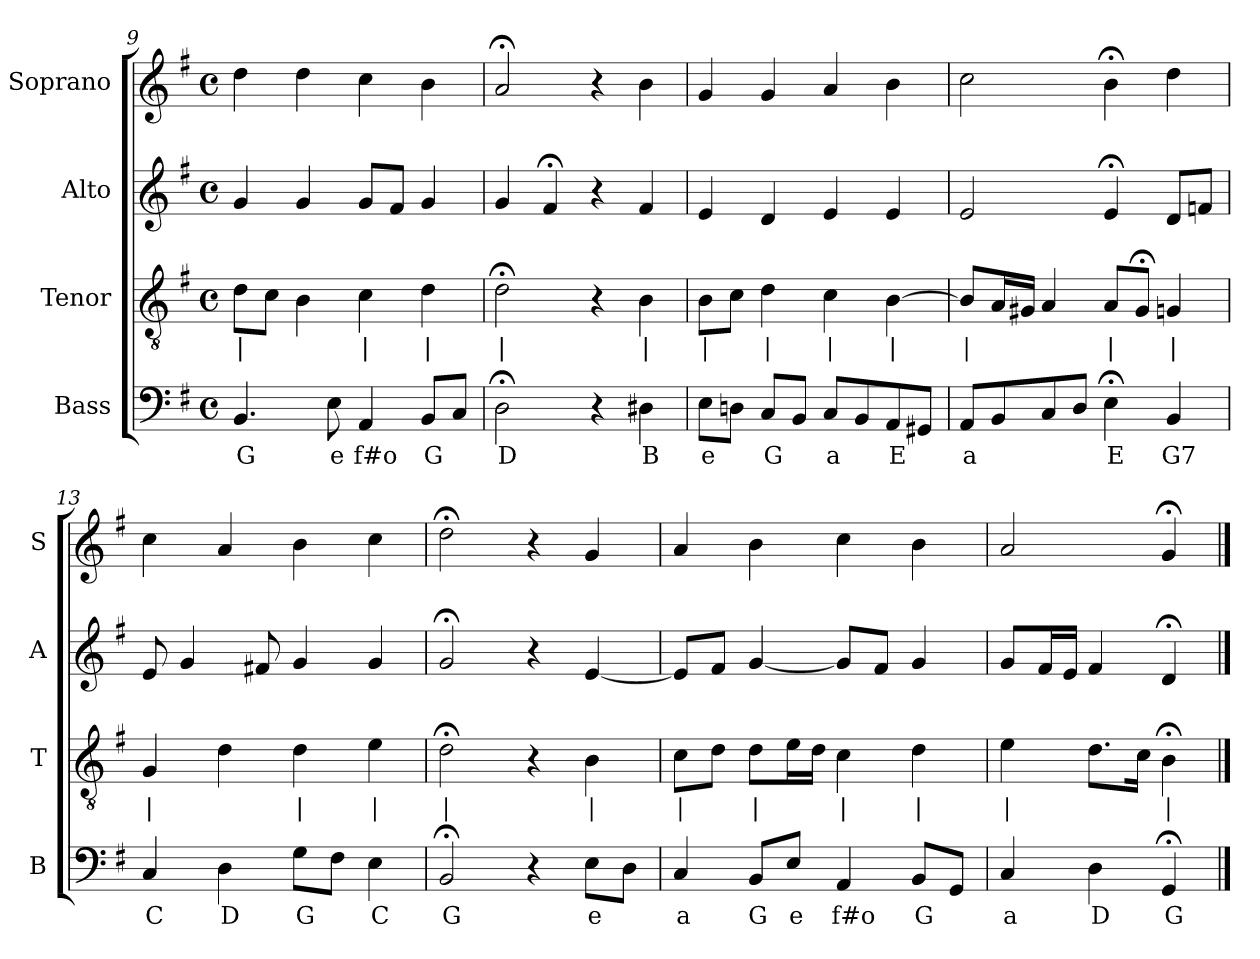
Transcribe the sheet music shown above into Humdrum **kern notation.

**kern	**text	**kern	**text	**kern	**kern
*part4	*part4	*part3	*part3	*part2	*part1
*staff4	*staff4	*staff3	*staff3	*staff2	*staff1
*I"Bass	*	*I"Tenor	*	*I"Alto	*I"Soprano
*I'B	*	*I'T	*	*I'A	*I'S
*clefF4	*	*clefGv2	*	*clefG2	*clefG2
*k[f#]	*	*k[f#]	*	*k[f#]	*k[f#]
*G:	*	*G:	*	*G:	*G:
*M4/4	*	*M4/4	*	*M4/4	*M4/4
*met(c)	*	*met(c)	*	*met(c)	*met(c)
=9	=9	=9	=9	=9	=9
4.BB	G	8dL	|	4g	4dd
.	.	8cJ	.	.	.
.	.	4B	.	4g	4dd
8E	e	.	.	.	.
4AA	f#o	4c	|	8gL	4cc
.	.	.	.	8f#J	.
8BBL	G	4d	|	4g	4b
8CJ	.	.	.	.	.
=10	=10	=10	=10	=10	=10
2D;<	D	2d;<	|	4g	2a;<
.	.	.	.	4f#;<	.
4r	.	4r	.	4r	4r
4D#X	B	4B	|	4f#	4b
=11	=11	=11	=11	=11	=11
8EL	e	8BL	|	4e	4g
8DnJ	.	8cJ	.	.	.
8CL	G	4d	|	4d	4g
8BBJ	.	.	.	.	.
8CL	a	4c	|	4e	4a
8BB	.	.	.	.	.
8AA	E	[4B	|	4e	4b
8GG#XJ	.	.	.	.	.
=12	=12	=12	=12	=12	=12
8AAL	a	8BL]	|	2e	2cc
8BB	.	16AL	.	.	.
.	.	16G#XJJ	.	.	.
8C	.	4A	.	.	.
8DJ	.	.	.	.	.
4E;<	E	8AL	|	4e;<	4b;<
.	.	8G#;<J	.	.	.
4BB	G7	4Gn	|	8dL	4dd
.	.	.	.	8fnJ	.
=13	=13	=13	=13	=13	=13
4C	C	4G	|	8e	4cc
.	.	.	.	4g	.
4D	D	4d	.	.	4a
.	.	.	.	8f#X	.
8GL	G	4d	|	4g	4b
8F#J	.	.	.	.	.
4E	C	4e	|	4g	4cc
=14	=14	=14	=14	=14	=14
2BB;<	G	2d;<	|	2g;<	2dd;<
4r	.	4r	.	4r	4r
8EL	e	4B	|	[4e	4g
8DJ	.	.	.	.	.
=15	=15	=15	=15	=15	=15
4C	a	8cL	|	8eL]	4a
.	.	8dJ	.	8f#J	.
8BBL	G	8dL	|	[4g	4b
8EJ	e	16eL	.	.	.
.	.	16dJJ	.	.	.
4AA	f#o	4c	|	8gL]	4cc
.	.	.	.	8f#J	.
8BBL	G	4d	|	4g	4b
8GGJ	.	.	.	.	.
=16	=16	=16	=16	=16	=16
4C	a	4e	|	8gL	2a
.	.	.	.	16f#L	.
.	.	.	.	16eJJ	.
4D	D	8.dL	.	4f#	.
.	.	16cJk	.	.	.
4GG;<	G	4B;<	|	4d;<	4g;<
==	==	==	==	==	==
*-	*-	*-	*-	*-	*-
